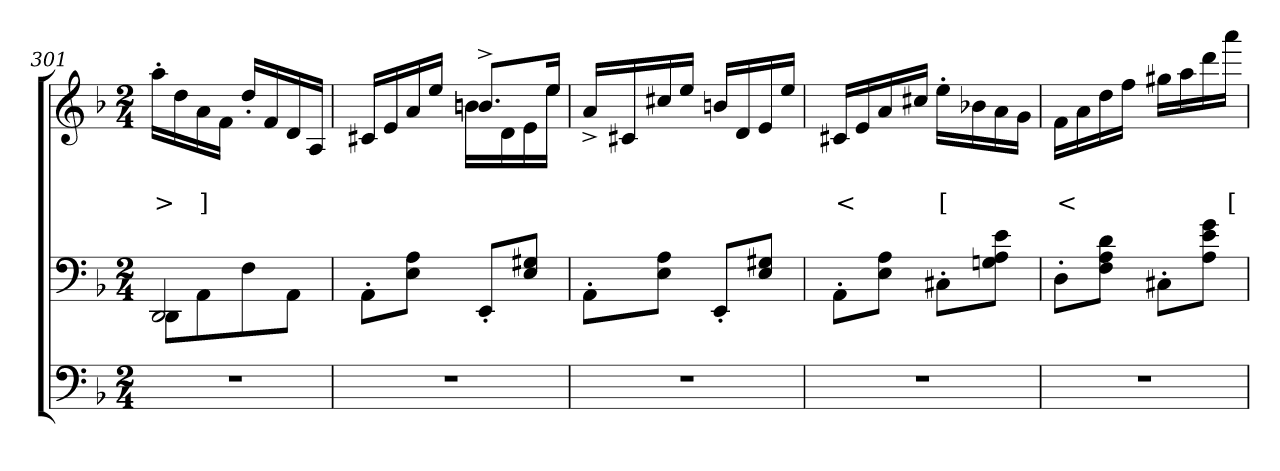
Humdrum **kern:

**kern	**kern	**kern	**text	**text
*part3	*part2	*part1	*part1	*part1
*staff3	*staff2	*staff1	*staff1	*staff1
*clefF4	*clefF4	*clefG2	*	*
*k[b-]	*k[b-]	*k[b-]	*	*
*M2/4	*M2/4	*M2/4	*	*
=301	=301	=301	=301	=301
*	*^	*	*	*
2r	2DD	8DDL	16aa'>LL	.	>
.	.	.	16dd	.	.
.	.	8AA	16a	.	]
.	.	.	16fJJ	.	.
.	.	8F	16dd'>LL	.	.
.	.	.	16f	.	.
.	.	8AAJ	16d	.	.
.	.	.	16AJJ	.	.
*	*v	*v	*	*	*
=302	=302	=302	=302	=302
*	*	*^	*	*
2r	8AA'>L	16c#XLL	4ryy	.	.
.	.	16e	.	.	.
.	8A 8EJ	16a	.	.	.
.	.	16eeJJ	.	.	.
.	8EE'>L	8.bn^>L	16bnLL	.	.
.	.	.	16d	.	.
.	8G#X 8EJ	.	16e	.	.
.	.	16eeJk	16eeJJ	.	.
*	*	*v	*v	*	*
=303	=303	=303	=303	=303
2r	8AA'>L	16a^>LL	.	.
.	.	16c#X	.	.
.	8A 8EJ	16cc#	.	.
.	.	16eeJJ	.	.
.	8EE'>L	16bnLL	.	.
.	.	16d	.	.
.	8G#X 8EJ	16e	.	.
.	.	16eeJJ	.	.
=304	=304	=304	=304	=304
2r	8AA'>L	16c#XLL	.	<
.	.	16e	.	.
.	8A 8EJ	16a	.	.
.	.	16cc#JJ	.	.
.	8C#X'>L	16ee'>LL	.	[
.	.	16b-X	.	.
.	8e 8A 8GnJ	16a	.	.
.	.	16gJJ	.	.
=305	=305	=305	=305	=305
2r	8D'>L	16fLL	.	<
.	.	16a	.	.
.	8d 8A 8FJ	16dd	.	.
.	.	16ffJJ	.	.
.	8C#X'>L	16gg#XLL	.	.
.	.	16aa	.	.
.	8g 8e 8AJ	16ddd	.	.
.	.	16aaaJJ	.	[
=	=	=	=	=
*-	*-	*-	*-	*-
